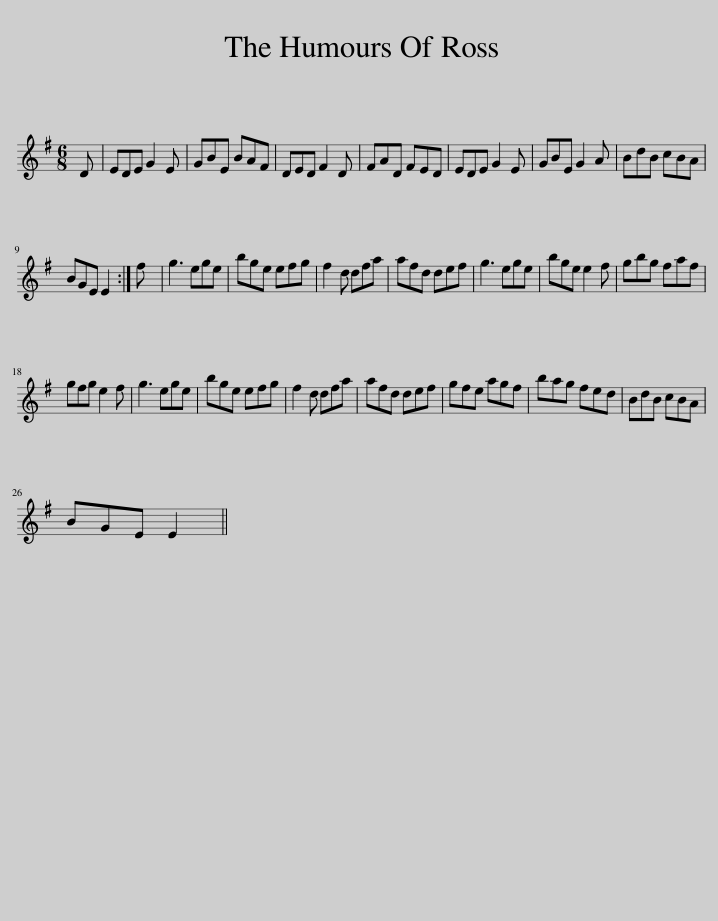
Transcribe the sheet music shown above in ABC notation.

X:1
L:1/8
M:6/8
I:linebreak $
K:Emin
V:1 treble
V:1
 D | EDE G2 E | GBE BAF | DED F2 D | FAD FED | %5
 EDE G2 E | GBE G2 A | BdB cBA |$ BGE E2 :| f | %10
 g3 ege | bge efg | f2 d dfa | afd def | g3 ege | %15
 bge e2 f | gbg faf |$ gfg e2 f | g3 ege | bge efg | %20
 f2 d dfa | afd def | gfe agf | bag fed | BdB cBA |$ %25
 BGE E2 || %26
